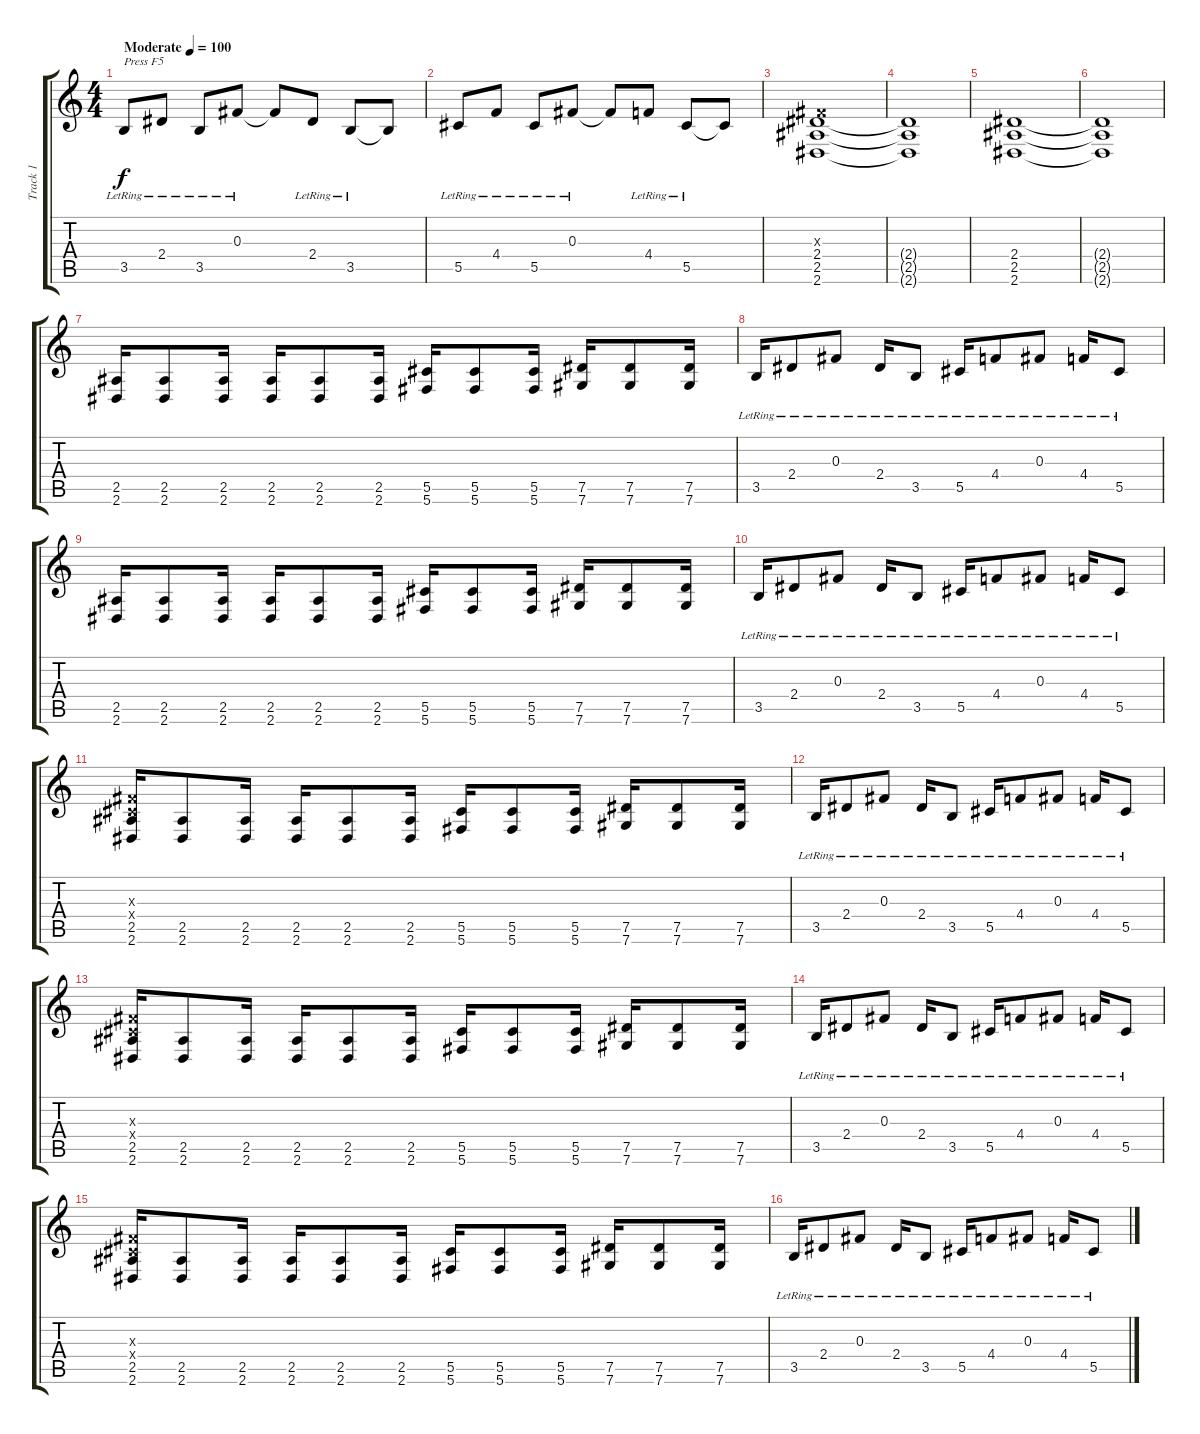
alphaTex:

\track ("Track 1" "Track 1") {instrument distortionguitar}
\staff {score tabs}
\tuning (Eb4 Bb3 Gb3 Db3 Ab2 Db2) {hide}
\ts (4 4)
\tempo (100 "Moderate")
\clef g2
\ks c
3.5{lr}.8{txt "Press F5" dy f instrument distortionguitar} 2.4{lr}.8 3.5{lr}.8 0.3{lr}.8 0.3{t}.8 2.4{lr}.8 3.5{lr}.8 3.5{t}.8 |
5.5{lr}.8 4.4{lr}.8 5.5{lr}.8 0.3{lr}.8 0.3{t}.8 4.4{lr}.8 5.5{lr}.8 5.5{t}.8 |
(0.3{x} 2.4 2.5 2.6).1 |
(2.4{t} 2.5{t} 2.6{t}).1 |
(2.4 2.5 2.6).1 |
(2.4{t} 2.5{t} 2.6{t}).1 |
(2.5 2.6).16 (2.5 2.6).8 (2.5 2.6).16 (2.5 2.6).16 (2.5 2.6).8 (2.5 2.6).16 (5.5 5.6).16 (5.5 5.6).8 (5.5 5.6).16 (7.5 7.6).16 (7.5 7.6).8 (7.5 7.6).16 |
3.5{lr}.16 2.4{lr}.8 0.3{lr}.8 2.4{lr}.16 3.5{lr}.8 5.5{lr}.16 4.4{lr}.8 0.3{lr}.8 4.4{lr}.16 5.5{lr}.8 |
(2.5 2.6).16 (2.5 2.6).8 (2.5 2.6).16 (2.5 2.6).16 (2.5 2.6).8 (2.5 2.6).16 (5.5 5.6).16 (5.5 5.6).8 (5.5 5.6).16 (7.5 7.6).16 (7.5 7.6).8 (7.5 7.6).16 |
3.5{lr}.16 2.4{lr}.8 0.3{lr}.8 2.4{lr}.16 3.5{lr}.8 5.5{lr}.16 4.4{lr}.8 0.3{lr}.8 4.4{lr}.16 5.5{lr}.8 |
(0.3{x} 0.4{x} 2.5 2.6).16 (2.5 2.6).8 (2.5 2.6).16 (2.5 2.6).16 (2.5 2.6).8 (2.5 2.6).16 (5.5 5.6).16 (5.5 5.6).8 (5.5 5.6).16 (7.5 7.6).16 (7.5 7.6).8 (7.5 7.6).16 |
3.5{lr}.16 2.4{lr}.8 0.3{lr}.8 2.4{lr}.16 3.5{lr}.8 5.5{lr}.16 4.4{lr}.8 0.3{lr}.8 4.4{lr}.16 5.5{lr}.8 |
(0.3{x} 0.4{x} 2.5 2.6).16 (2.5 2.6).8 (2.5 2.6).16 (2.5 2.6).16 (2.5 2.6).8 (2.5 2.6).16 (5.5 5.6).16 (5.5 5.6).8 (5.5 5.6).16 (7.5 7.6).16 (7.5 7.6).8 (7.5 7.6).16 |
3.5{lr}.16 2.4{lr}.8 0.3{lr}.8 2.4{lr}.16 3.5{lr}.8 5.5{lr}.16 4.4{lr}.8 0.3{lr}.8 4.4{lr}.16 5.5{lr}.8 |
(0.3{x} 0.4{x} 2.5 2.6).16 (2.5 2.6).8 (2.5 2.6).16 (2.5 2.6).16 (2.5 2.6).8 (2.5 2.6).16 (5.5 5.6).16 (5.5 5.6).8 (5.5 5.6).16 (7.5 7.6).16 (7.5 7.6).8 (7.5 7.6).16 |
3.5{lr}.16 2.4{lr}.8 0.3{lr}.8 2.4{lr}.16 3.5{lr}.8 5.5{lr}.16 4.4{lr}.8 0.3{lr}.8 4.4{lr}.16 5.5{lr}.8
